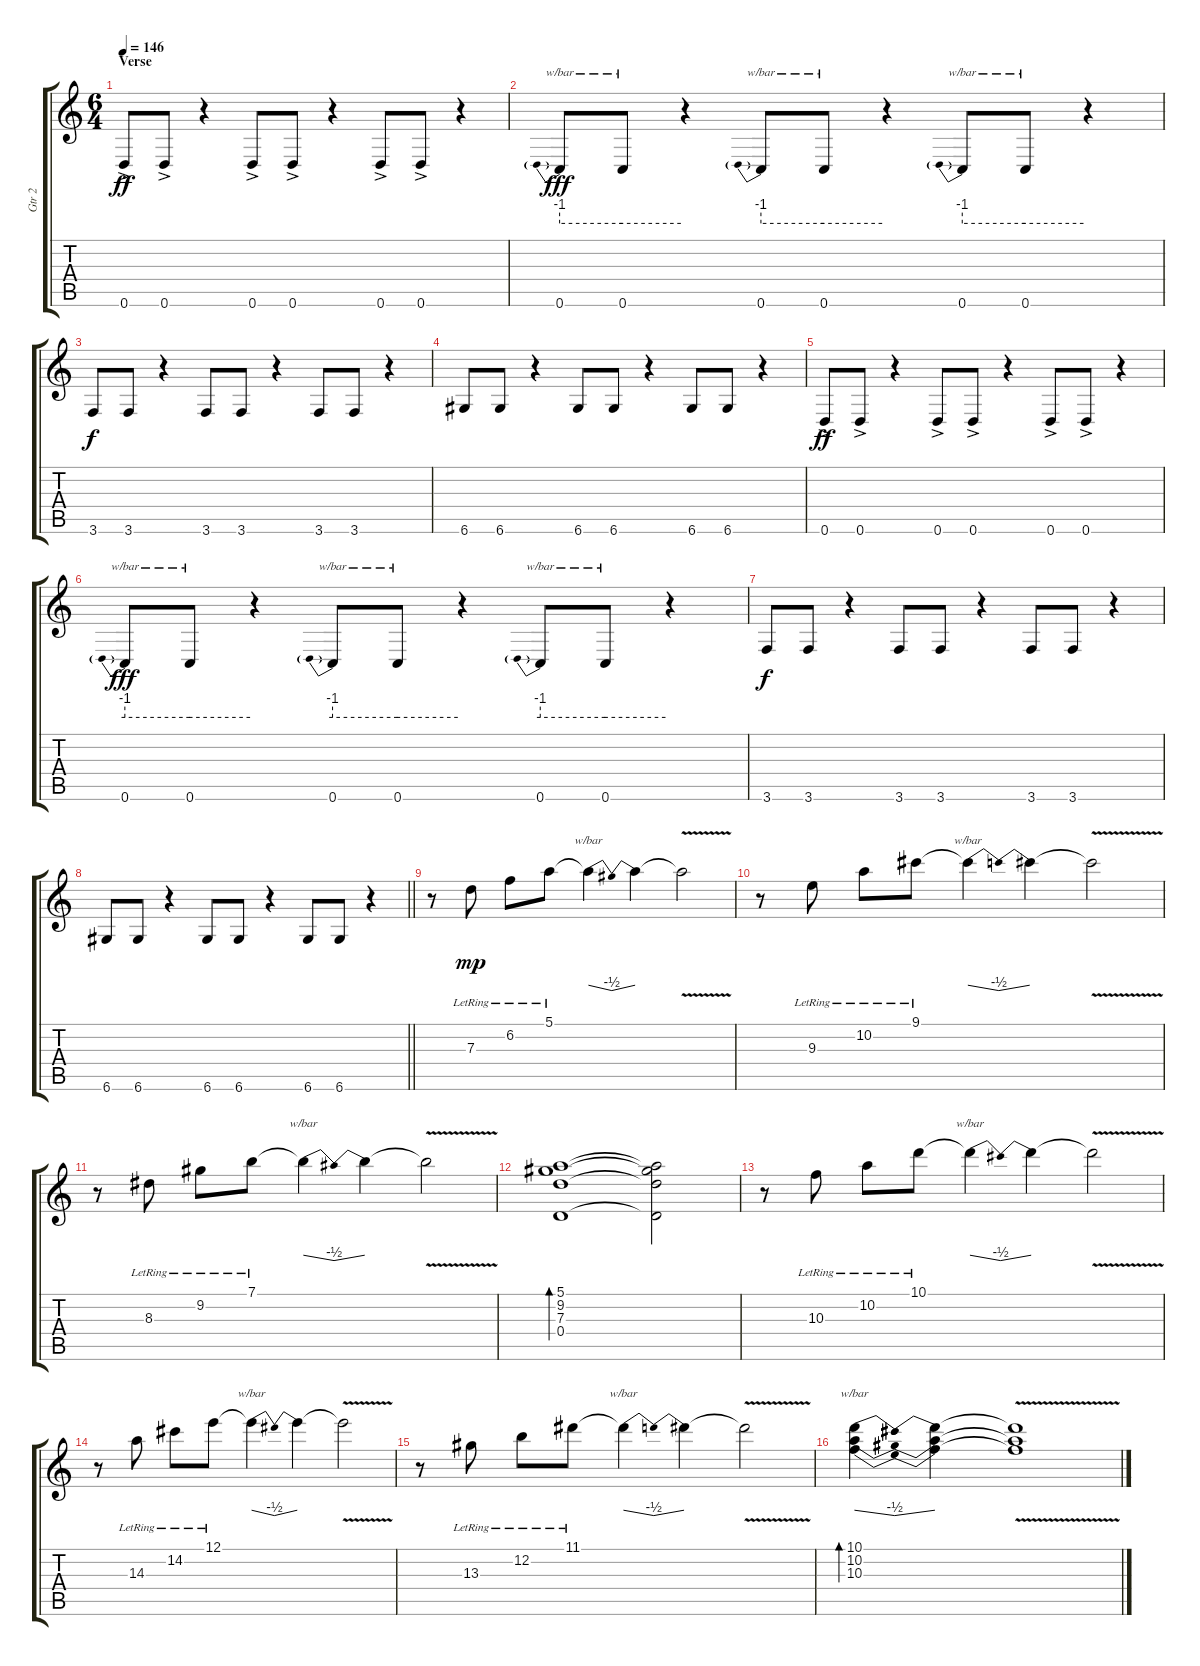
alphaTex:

\track ("Gtr 2" "Gtr 2") {instrument distortionguitar}
\staff {score tabs}
\tuning (E4 B3 G3 D3 A2 D2) {hide}
\ts (6 4)
\section ("" "Verse")
\tempo 146
\clef g2
\ks c
0.6{ac}.8{dy ff} 0.6{ac}.8 r.4 0.6{ac}.8 0.6{ac}.8 r.4 0.6{ac}.8 0.6{ac}.8 r.4 |
0.6.8{tbe (predive default 0 -4 60 -4) dy fff} 0.6.8{tbe (hold default 0 -4 60 -4)} r.4 0.6.8{tbe (predive default 0 -4 60 -4)} 0.6.8{tbe (hold default 0 -4 60 -4)} r.4 0.6.8{tbe (predive default 0 -4 60 -4)} 0.6.8{tbe (hold default 0 -4 60 -4)} r.4 |
3.6.8{dy f} 3.6.8 r.4 3.6.8 3.6.8 r.4 3.6.8 3.6.8 r.4 |
6.6.8 6.6.8 r.4 6.6.8 6.6.8 r.4 6.6.8 6.6.8 r.4 |
0.6{ac}.8{dy ff} 0.6{ac}.8 r.4 0.6{ac}.8 0.6{ac}.8 r.4 0.6{ac}.8 0.6{ac}.8 r.4 |
0.6.8{tbe (predive default 0 -4 60 -4) dy fff} 0.6.8{tbe (hold default 0 -4 60 -4)} r.4 0.6.8{tbe (predive default 0 -4 60 -4)} 0.6.8{tbe (hold default 0 -4 60 -4)} r.4 0.6.8{tbe (predive default 0 -4 60 -4)} 0.6.8{tbe (hold default 0 -4 60 -4)} r.4 |
3.6.8{dy f} 3.6.8 r.4 3.6.8 3.6.8 r.4 3.6.8 3.6.8 r.4 |
\barLineRight lightlight
6.6.8 6.6.8 r.4 6.6.8 6.6.8 r.4 6.6.8 6.6.8 r.4 |
\section ("" "")
r.8 7.3{lr}.8{dy mp} 6.2{lr}.8 5.1{lr}.8 5.1{t}.4{tbe (dip default 0 0 30 -2 60 0)} 5.1{t}.4 5.1{v t}.2 |
r.8 9.3{lr}.8 10.2{lr}.8 9.1{lr}.8 9.1{t}.4{tbe (dip default 0 0 30 -2 60 0)} 9.1{t}.4 9.1{v t}.2 |
r.8 8.3{lr}.8 9.2{lr}.8 7.1{lr}.8 7.1{t}.4{tbe (dip default 0 0 30 -2 60 0)} 7.1{t}.4 7.1{v t}.2 |
(5.1 9.2 7.3 0.4).1{bd 240} (5.1{t} 9.2{t} 7.3{t} 0.4{t}).2 |
r.8 10.3{lr}.8 10.2{lr}.8 10.1{lr}.8 10.1{t}.4{tbe (dip default 0 0 30 -2 60 0)} 10.1{t}.4 10.1{v t}.2 |
r.8 14.3{lr}.8 14.2{lr}.8 12.1{lr}.8 12.1{t}.4{tbe (dip default 0 0 30 -2 60 0)} 12.1{t}.4 12.1{v t}.2 |
r.8 13.3{lr}.8 12.2{lr}.8 11.1{lr}.8 11.1{t}.4{tbe (dip default 0 0 30 -2 60 0)} 11.1{t}.4 11.1{v t}.2 |
(10.1 10.2 10.3).4{tbe (dip default 0 0 30 -2 60 0) bd 240} (10.1{t} 10.2{t} 10.3{t}).4 (10.1{v t} 10.2{v t} 10.3{v t}).1
